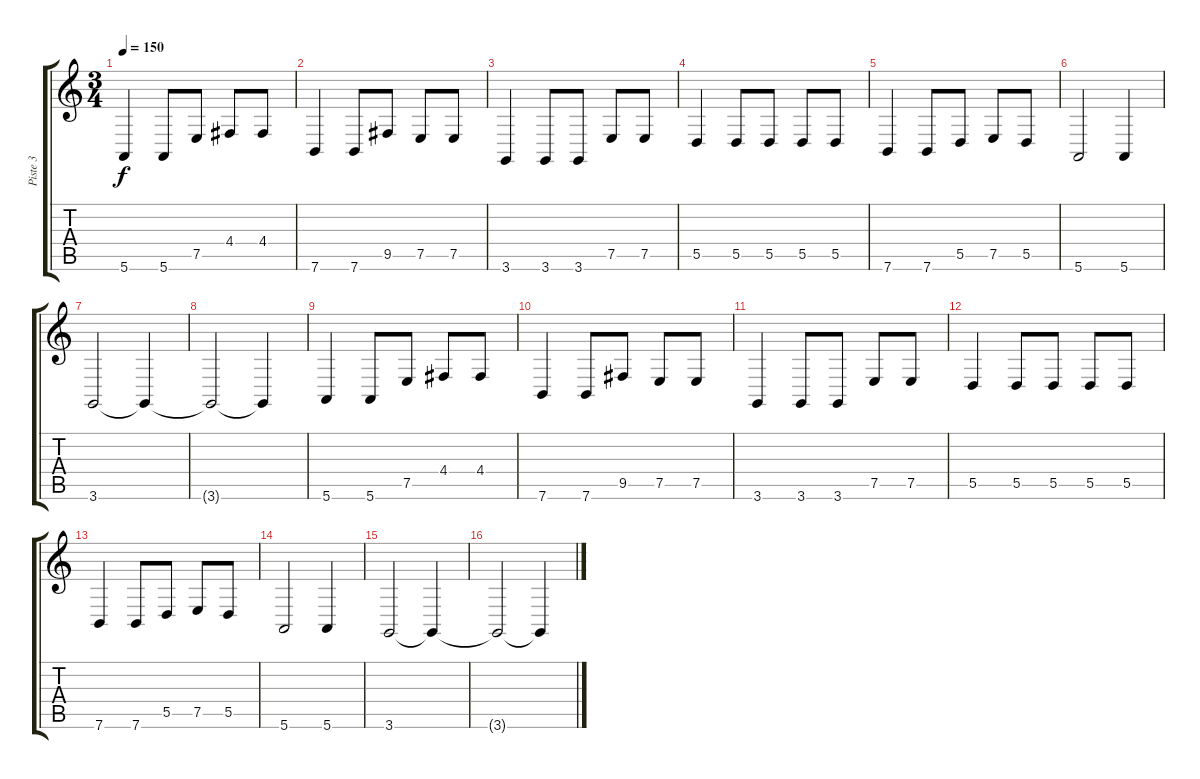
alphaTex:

\track ("Piste 3" "Piste 3") {instrument electricgrandpiano}
\staff {score tabs}
\tuning (E4 B3 G3 D3 A2 E2) {hide}
\ts (3 4)
\tempo 150
\clef g2
\ks c
5.6.4{dy f} 5.6.8 7.5.8 4.4.8 4.4.8 |
7.6.4 7.6.8 9.5.8 7.5.8 7.5.8 |
3.6.4 3.6.8 3.6.8 7.5.8 7.5.8 |
5.5.4 5.5.8 5.5.8 5.5.8 5.5.8 |
7.6.4 7.6.8 5.5.8 7.5.8 5.5.8 |
5.6.2 5.6.4 |
3.6.2 3.6{t}.4 |
3.6{t}.2 3.6{t}.4 |
5.6.4 5.6.8 7.5.8 4.4.8 4.4.8 |
7.6.4 7.6.8 9.5.8 7.5.8 7.5.8 |
3.6.4 3.6.8 3.6.8 7.5.8 7.5.8 |
5.5.4 5.5.8 5.5.8 5.5.8 5.5.8 |
7.6.4 7.6.8 5.5.8 7.5.8 5.5.8 |
5.6.2 5.6.4 |
3.6.2 3.6{t}.4 |
3.6{t}.2 3.6{t}.4
